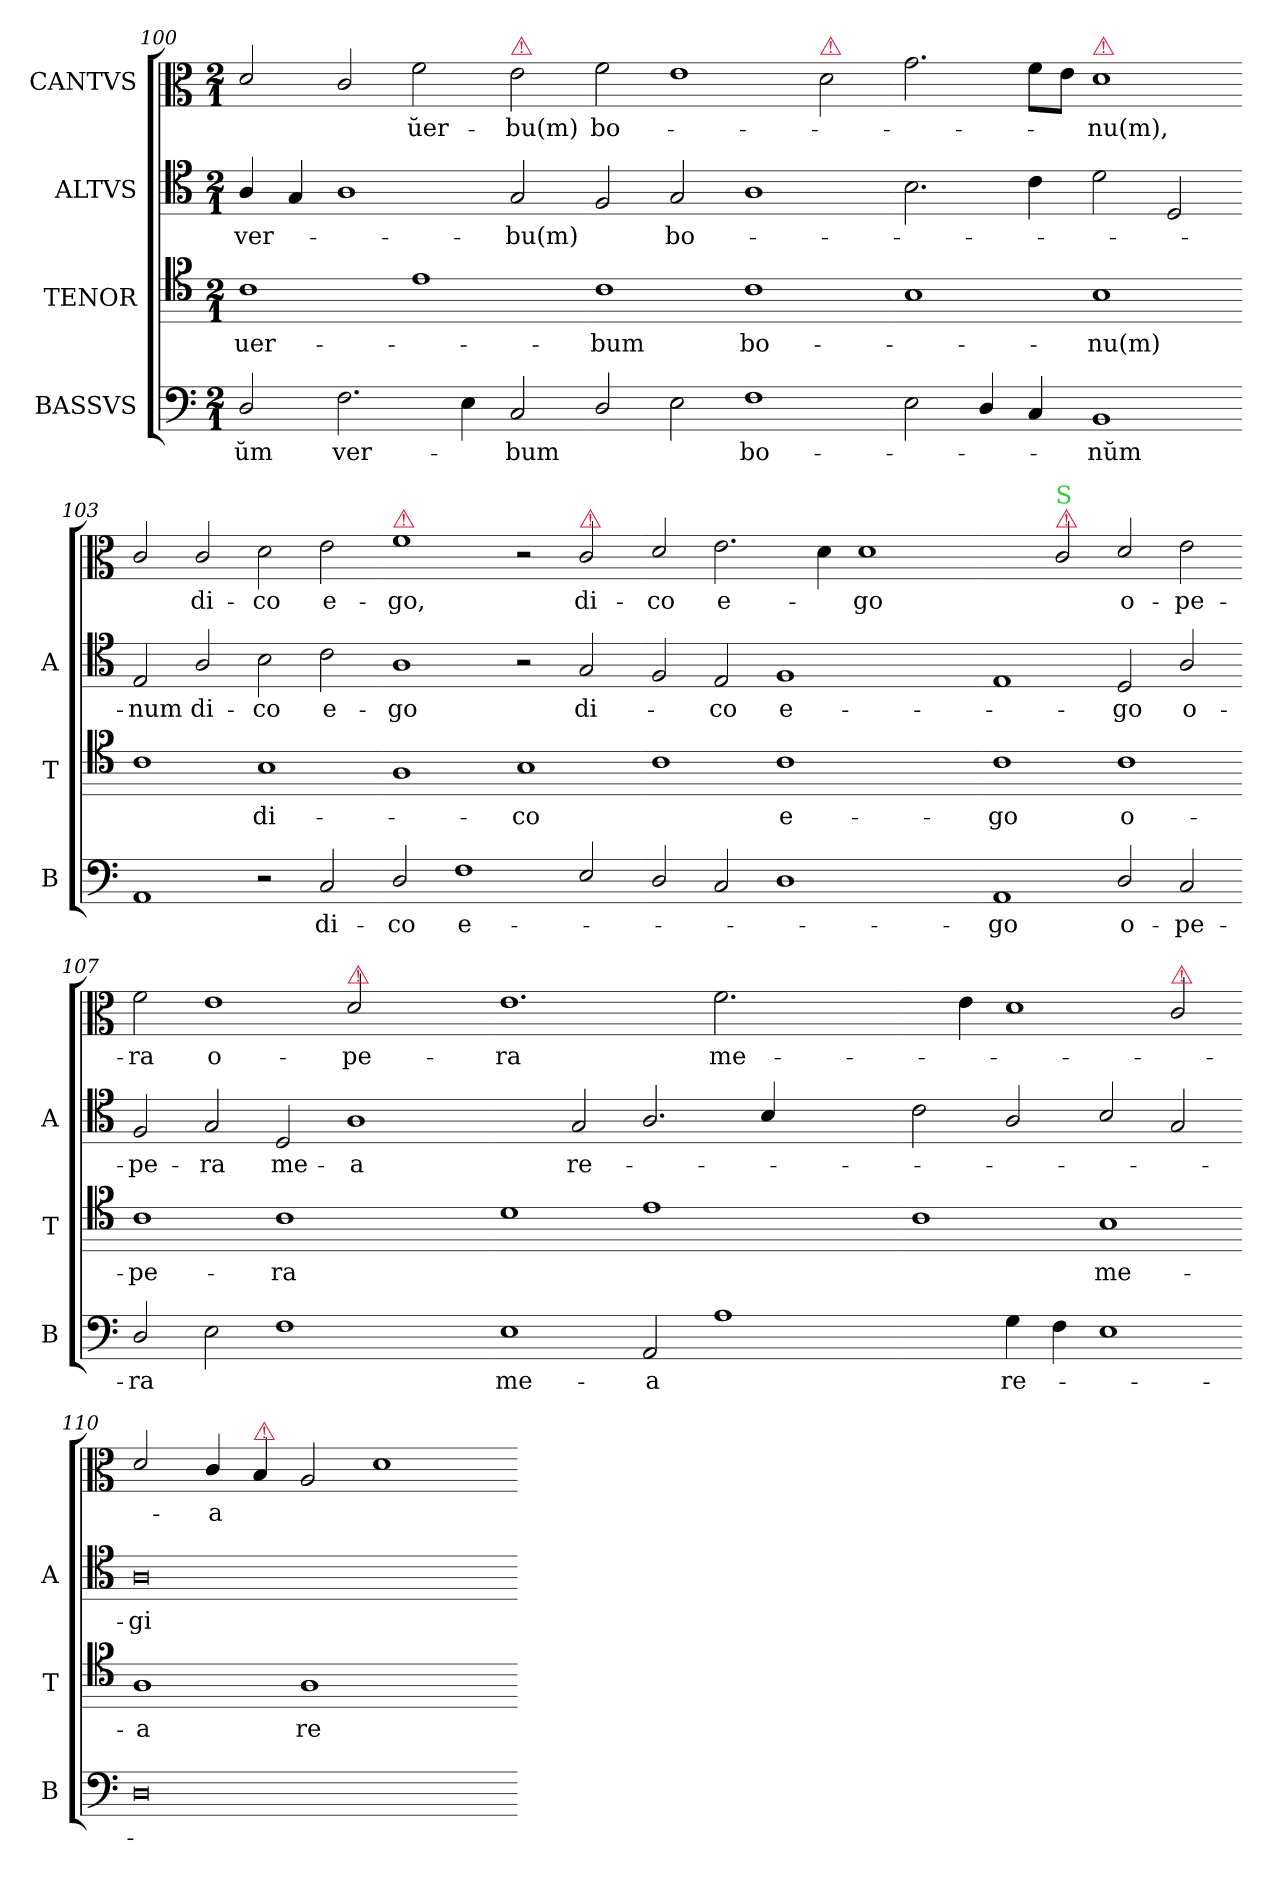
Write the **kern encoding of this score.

**kern	**text	**kern	**text	**kern	**text	**kern	**text
*part4	*part4	*part3	*part3	*part2	*part2	*part1	*part1
*staff4	*staff4	*staff3	*staff3	*staff2	*staff2	*staff1	*staff1
*I"BASSVS	*	*I"TENOR	*	*I"ALTVS	*	*I"CANTVS	*
*I'B	*	*I'T	*	*I'A	*	*	*
*clefF4	*	*clefC5	*	*clefC4	*	*clefC3	*
*k[]	*	*k[]	*	*k[]	*	*k[]	*
*D:dor	*	*D:dor	*	*D:dor	*	*D:dor	*
*M2/1	*	*M2/1	*	*M2/1	*	*M2/1	*
=100	=100	=100	=100	=100	=100	=100	=100
2D/	-ŭm	1A	uer-	4A/	ver-	2d/	.
.	.	.	.	4G/	.	.	.
2.F\	ver-	.	.	1A	.	2c/	.
.	.	1c	.	.	.	2f\	ŭer-
4E\	.	.	.	.	.	.	.
!	!	!	!	!	!	!LO:TX:a:color=crimson:t=⚠	!
2C/	-bum	.	.	2G/	-bu(m)	2e\	-bu(m)
=101-	=101-	=101-	=101-	=101-	=101-	=101-	=101-
2D/	.	1A	-bum	2F/	.	2f\	bo-
2E\	.	.	.	2G/	bo-	1e	.
1F	bo-	1A	bo-	1A	.	.	.
!	!	!	!	!	!	!LO:TX:a:color=crimson:t=⚠	!
.	.	.	.	.	.	2d\	.
=102-	=102-	=102-	=102-	=102-	=102-	=102-	=102-
2E\	.	1G	.	2.B\	.	2.g\	.
4D/	.	.	.	.	.	.	.
4C/	.	.	.	4c\	.	8f\L	.
.	.	.	.	.	.	8e\J	.
!	!	!	!	!	!	!LO:TX:a:color=crimson:t=⚠	!
1BB	-nŭm	1G	-nu(m)	2d\	.	1d	-nu(m),
.	.	.	.	2D/	.	.	.
=103-	=103-	=103-	=103-	=103-	=103-	=103-	=103-
1AA	.	1A	.	2E/	-num	2c/	.
.	.	.	.	2A/	di-	2c/	di-
2r	.	1G	di-	2B\	-co	2d\	-co
2C/	di-	.	.	2c\	e-	2e\	e-
=104-	=104-	=104-	=104-	=104-	=104-	=104-	=104-
!	!	!	!	!	!	!LO:TX:a:color=crimson:t=⚠	!
2D/	-co	1F	.	1A	-go	1f	-go,
1F	e-	.	.	.	.	.	.
.	.	1G	-co	2r	.	2r	.
!	!	!	!	!	!	!LO:TX:a:color=crimson:t=⚠	!
!	!	!	!	!	!LO:LY:i	!	!
2E/	.	.	.	2G/	di-	2c/	di-
=105-	=105-	=105-	=105-	=105-	=105-	=105-	=105-
2D/	.	1A	.	2F/	.	2d/	-co
!	!	!	!	!	!LO:LY:i	!	!
2C/	.	.	.	2E/	-co	2.e\	e-
!	!	!	!	!	!LO:LY:i	!	!
1D	.	1A	e-	1F	e-	.	.
.	.	.	.	.	.	4d\	.
.	.	.	.	.	.	1d\	-go
2ryy	.	2ryy	.	2ryy	.	.	.
=106-	=106-	=106-	=106-	=106-	=106-	=106-	=106-
1AA	-go	1A	-go	1E	.	2ryy	.
!	!	!	!	!	!	!LO:TX:a:color=crimson:t=⚠	!
!	!	!	!	!	!	!LO:TX:a:color=limegreen:t=S	!
.	.	.	.	.	.	2c/	.
!	!	!	!	!	!LO:LY:i	!	!
2D/	o-	1A	o-	2D/	-go	2d/	o-
!	!	!	!	!	!	!	!LO:LY:i
2C/	-pe-	.	.	2A/	o-	2e\	-pe-
=107-	=107-	=107-	=107-	=107-	=107-	=107-	=107-
!	!	!	!	!	!	!	!LO:LY:i
2D/	-ra	1A	-pe-	2F/	-pe-	2f\	-ra
!	!	!	!	!	!	!	!LO:LY:i
2E\	.	.	.	2G/	-ra	1e	o-
1F	.	1A	-ra	2D/	me-	.	.
!	!	!	!	!	!	!LO:TX:a:color=crimson:t=⚠	!
.	.	.	.	1A\	-a	2d/	-pe-
2ryy	.	2ryy	.	.	.	2ryy	.
=108-	=108-	=108-	=108-	=108-	=108-	=108-	=108-
1E	me-	1B	.	2ryy	.	1.e	-ra
.	.	.	.	2G/	re-	.	.
2AA/	-a	1c	.	2.A/	.	.	.
1A\	.	.	.	.	.	2.f\	me-
.	.	.	.	4B/	.	.	.
.	.	2ryy	.	2ryy	.	.	.
.	.	.	.	.	.	4ryy	.
=109-	=109-	=109-	=109-	=109-	=109-	=109-	=109-
2ryy	.	1A	.	2c\	.	4ryy	.
.	.	.	.	.	.	4e\	.
4G\	re-	.	.	2A/	.	1d	.
4F\	.	.	.	.	.	.	.
1E	.	1G	me-	2B/	.	.	.
!	!	!	!	!	!	!LO:TX:a:color=crimson:t=⚠	!
.	.	.	.	2G/	.	2c/	.
=110-	=110-	=110-	=110-	=110-	=110-	=110-	=110-
0D	.	1F	-a	0A	-gi	2d/	.
.	.	.	.	.	.	4c/	-a
!	!	!	!	!	!	!LO:TX:a:color=crimson:t=⚠	!
.	.	.	.	.	.	4B/	.
.	.	1F	re-	.	.	2A/	.
.	.	.	.	.	.	1d\	.
2ryy	.	2ryy	.	2ryy	.	.	.
=-	=-	=-	=-	=-	=-	=-	=-
*-	*-	*-	*-	*-	*-	*-	*-
